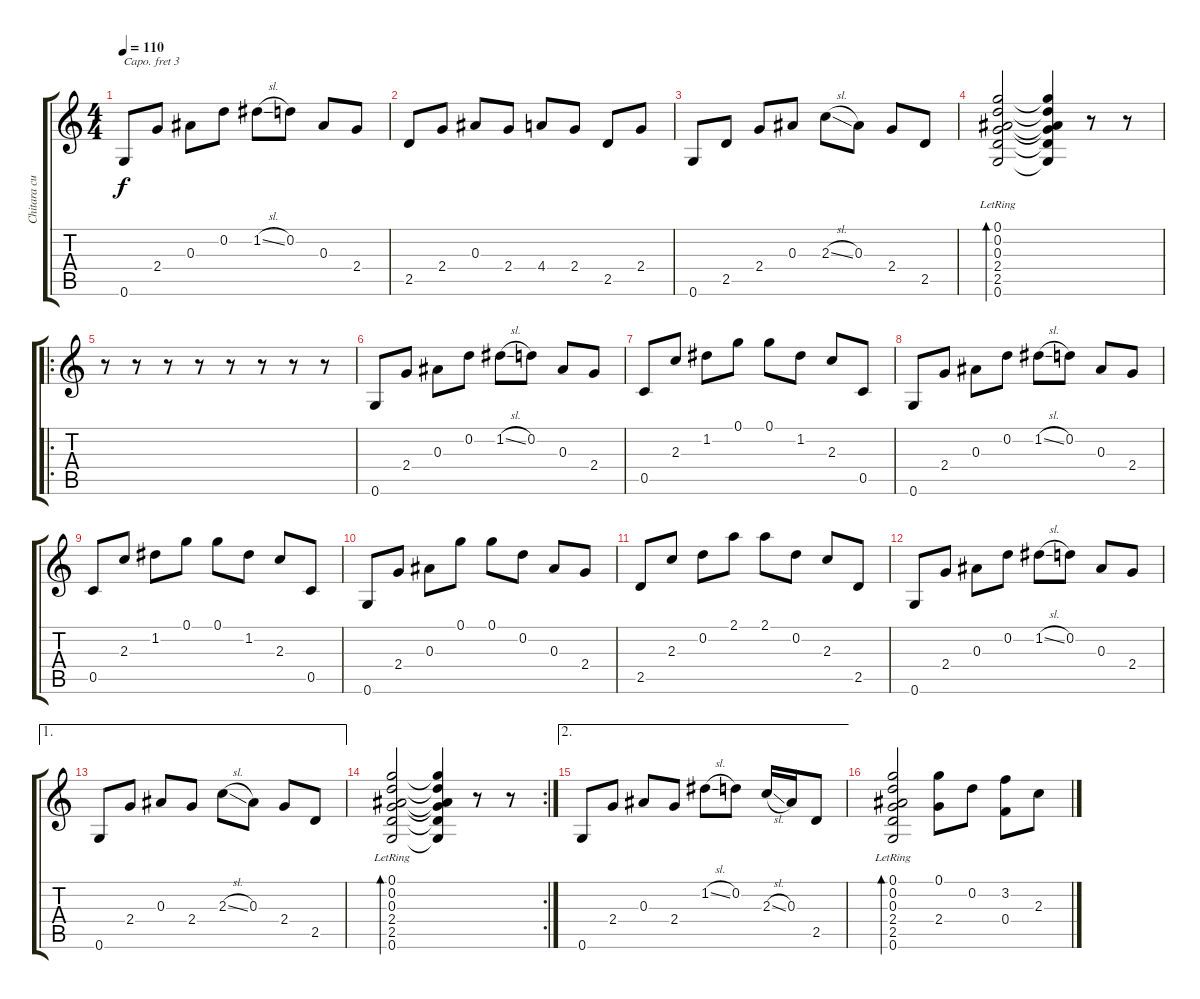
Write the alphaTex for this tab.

\track ("Chitara cu 12 corzi" "Chitara cu") {instrument acousticguitarsteel}
\staff {score tabs}
\capo 3
\tuning (E4 B3 G3 D3 A2 E2) {hide}
\ts (4 4)
\tempo 110
\clef g2
\ks c
0.6.8{dy f instrument acousticguitarsteel} 2.4.8 0.3.8 0.2.8 1.2{sl}.8 0.2.8 0.3.8 2.4.8 |
2.5.8 2.4.8 0.3.8 2.4.8 4.4.8 2.4.8 2.5.8 2.4.8 |
0.6.8 2.5.8 2.4.8 0.3.8 2.3{sl}.8 0.3.8 2.4.8 2.5.8 |
(0.1 0.2 0.3 2.4 2.5 0.6{lr}).2{bd 240} (0.1{t} 0.2{t} 0.3{t} 2.4{t} 2.5{t} 0.6{t}).4 r.8 r.8 |
\ro
r.8 r.8 r.8 r.8 r.8 r.8 r.8 r.8 |
0.6.8 2.4.8 0.3.8 0.2.8 1.2{sl}.8 0.2.8 0.3.8 2.4.8 |
0.5.8 2.3.8 1.2.8 0.1.8 0.1.8 1.2.8 2.3.8 0.5.8 |
0.6.8 2.4.8 0.3.8 0.2.8 1.2{sl}.8 0.2.8 0.3.8 2.4.8 |
0.5.8 2.3.8 1.2.8 0.1.8 0.1.8 1.2.8 2.3.8 0.5.8 |
0.6.8 2.4.8 0.3.8 0.1.8 0.1.8 0.2.8 0.3.8 2.4.8 |
2.5.8 2.3.8 0.2.8 2.1.8 2.1.8 0.2.8 2.3.8 2.5.8 |
0.6.8 2.4.8 0.3.8 0.2.8 1.2{sl}.8 0.2.8 0.3.8 2.4.8 |
\ae 1
0.6.8 2.4.8 0.3.8 2.4.8 2.3{sl}.8 0.3.8 2.4.8 2.5.8 |
\rc 2
(0.1 0.2 0.3 2.4 2.5 0.6{lr}).2{bd 240} (0.1{t} 0.2{t} 0.3{t} 2.4{t} 2.5{t} 0.6{t}).4 r.8 r.8 |
\ae 2
0.6.8 2.4.8 0.3.8 2.4.8 1.2{sl}.8 0.2.8 2.3{sl}.16 0.3.16 2.5.8 |
(0.1 0.2 0.3 2.4 2.5 0.6{lr}).2{bd 240} (0.1 2.4).8 0.2.8 (3.2 0.4).8 2.3.8
